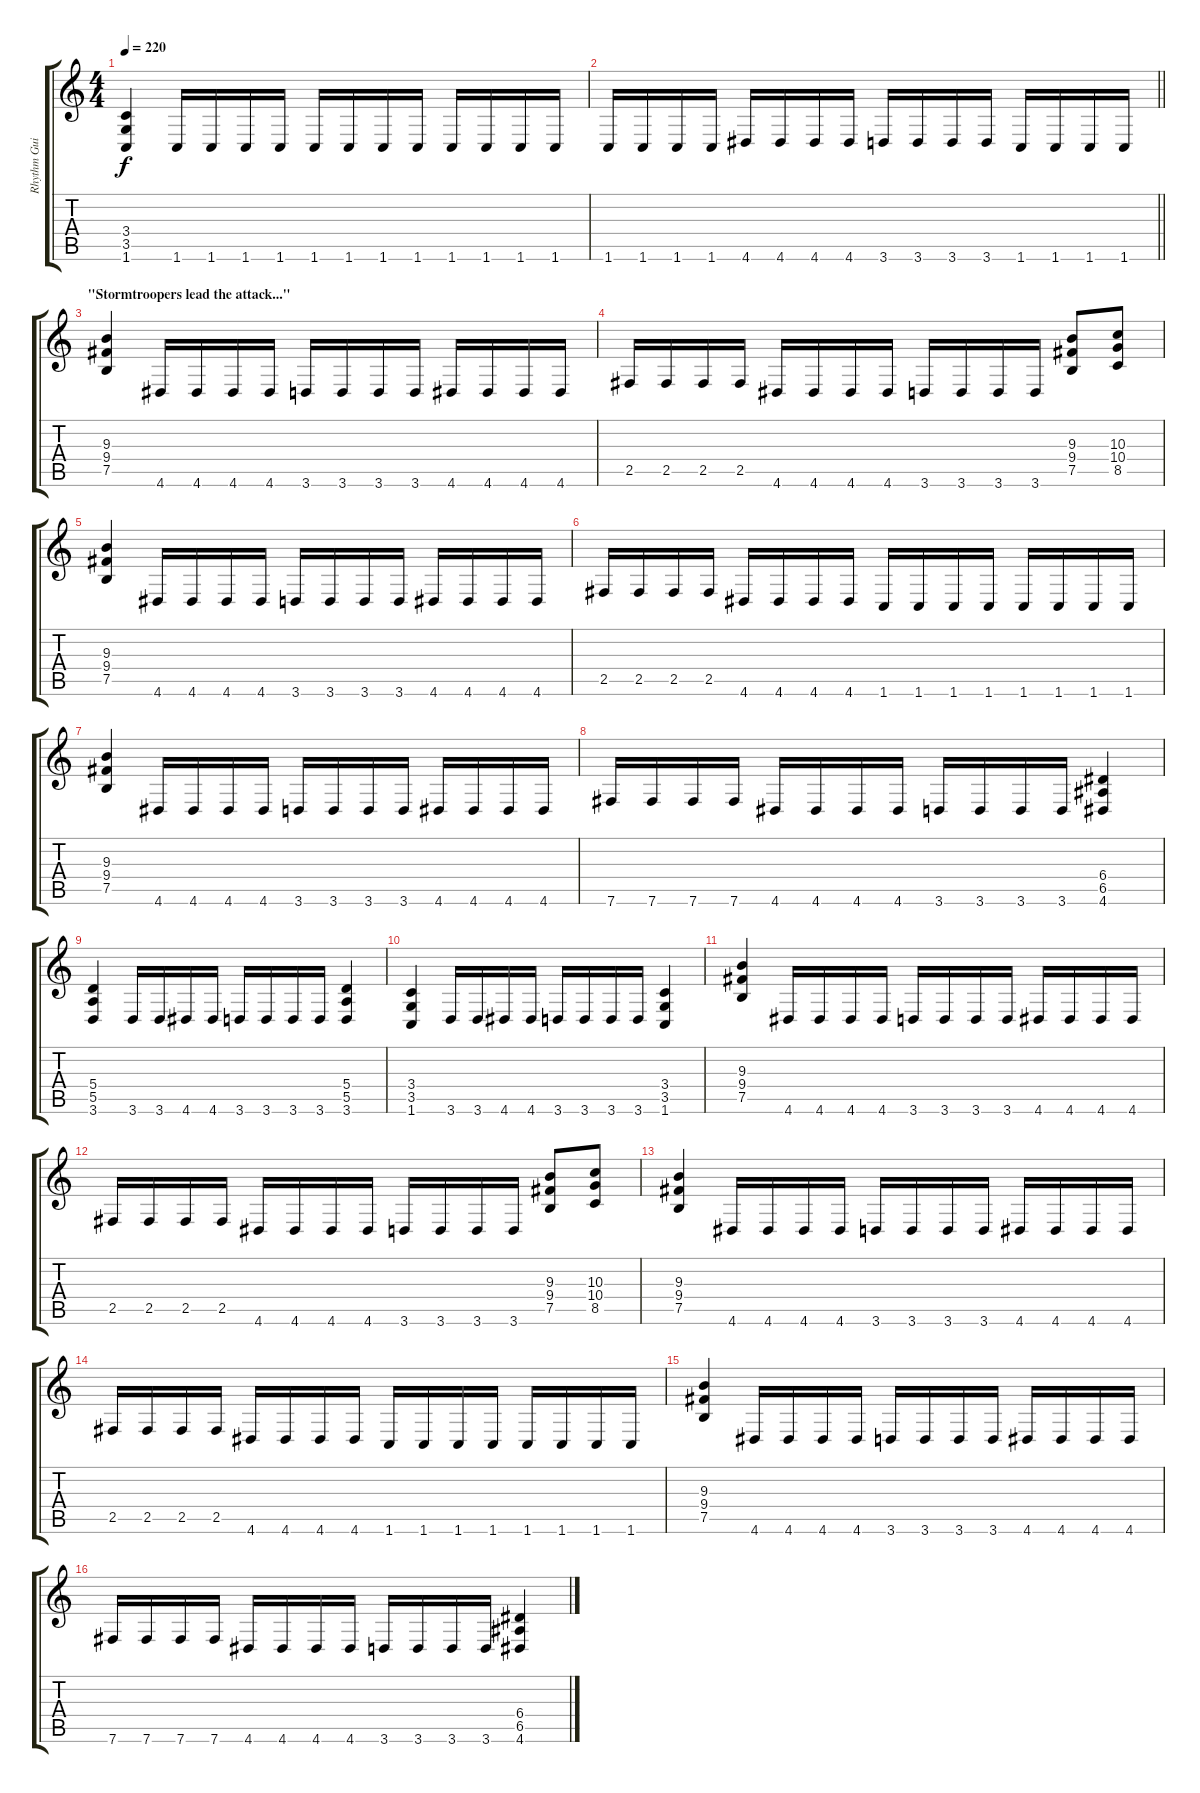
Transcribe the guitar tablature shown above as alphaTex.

\track ("Rhythm Guitar II" "Rhythm Gui") {instrument distortionguitar}
\staff {score tabs}
\tuning (B3 Gb3 D3 A2 E2 B1) {hide}
\ts (4 4)
\tempo 220
\clef g2
\ks c
(3.4 3.5 1.6).4{dy f} 1.6.16 1.6.16 1.6.16 1.6.16 1.6.16 1.6.16 1.6.16 1.6.16 1.6.16 1.6.16 1.6.16 1.6.16 |
\barLineRight lightlight
1.6.16 1.6.16 1.6.16 1.6.16 4.6.16 4.6.16 4.6.16 4.6.16 3.6.16 3.6.16 3.6.16 3.6.16 1.6.16 1.6.16 1.6.16 1.6.16 |
\section ("" "\"Stormtroopers lead the attack...\"")
(9.3 9.4 7.5).4 4.6.16 4.6.16 4.6.16 4.6.16 3.6.16 3.6.16 3.6.16 3.6.16 4.6.16 4.6.16 4.6.16 4.6.16 |
2.5.16 2.5.16 2.5.16 2.5.16 4.6.16 4.6.16 4.6.16 4.6.16 3.6.16 3.6.16 3.6.16 3.6.16 (9.3 9.4 7.5).8 (10.3 10.4 8.5).8 |
(9.3 9.4 7.5).4 4.6.16 4.6.16 4.6.16 4.6.16 3.6.16 3.6.16 3.6.16 3.6.16 4.6.16 4.6.16 4.6.16 4.6.16 |
2.5.16 2.5.16 2.5.16 2.5.16 4.6.16 4.6.16 4.6.16 4.6.16 1.6.16 1.6.16 1.6.16 1.6.16 1.6.16 1.6.16 1.6.16 1.6.16 |
(9.3 9.4 7.5).4 4.6.16 4.6.16 4.6.16 4.6.16 3.6.16 3.6.16 3.6.16 3.6.16 4.6.16 4.6.16 4.6.16 4.6.16 |
7.6.16 7.6.16 7.6.16 7.6.16 4.6.16 4.6.16 4.6.16 4.6.16 3.6.16 3.6.16 3.6.16 3.6.16 (6.4 6.5 4.6).4 |
(5.4 5.5 3.6).4 3.6.16 3.6.16 4.6.16 4.6.16 3.6.16 3.6.16 3.6.16 3.6.16 (5.4 5.5 3.6).4 |
(3.4 3.5 1.6).4 3.6.16 3.6.16 4.6.16 4.6.16 3.6.16 3.6.16 3.6.16 3.6.16 (3.4 3.5 1.6).4 |
(9.3 9.4 7.5).4 4.6.16 4.6.16 4.6.16 4.6.16 3.6.16 3.6.16 3.6.16 3.6.16 4.6.16 4.6.16 4.6.16 4.6.16 |
2.5.16 2.5.16 2.5.16 2.5.16 4.6.16 4.6.16 4.6.16 4.6.16 3.6.16 3.6.16 3.6.16 3.6.16 (9.3 9.4 7.5).8 (10.3 10.4 8.5).8 |
(9.3 9.4 7.5).4 4.6.16 4.6.16 4.6.16 4.6.16 3.6.16 3.6.16 3.6.16 3.6.16 4.6.16 4.6.16 4.6.16 4.6.16 |
2.5.16 2.5.16 2.5.16 2.5.16 4.6.16 4.6.16 4.6.16 4.6.16 1.6.16 1.6.16 1.6.16 1.6.16 1.6.16 1.6.16 1.6.16 1.6.16 |
(9.3 9.4 7.5).4 4.6.16 4.6.16 4.6.16 4.6.16 3.6.16 3.6.16 3.6.16 3.6.16 4.6.16 4.6.16 4.6.16 4.6.16 |
7.6.16 7.6.16 7.6.16 7.6.16 4.6.16 4.6.16 4.6.16 4.6.16 3.6.16 3.6.16 3.6.16 3.6.16 (6.4 6.5 4.6).4
